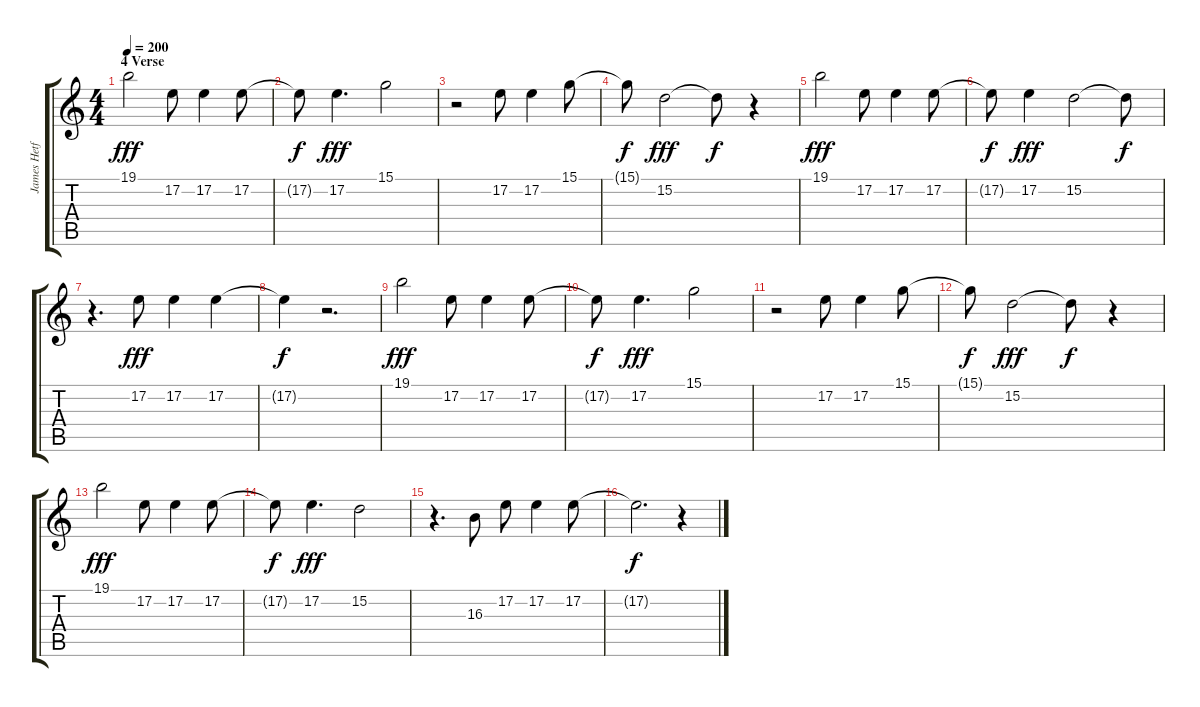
\track ("James Hetfield (Voice)" "James Hetf") {instrument lead2sawtooth}
\staff {score tabs}
\tuning (E4 B3 G3 D3 A2 E2) {hide}
\ts (4 4)
\section ("" "4 Verse")
\tempo 200
\clef g2
\ks c
19.1.2{dy fff} 17.2.8 17.2.4 17.2.8 |
17.2{t}.8{dy f} 17.2.4{d dy fff} 15.1.2 |
r.2 17.2.8 17.2.4 15.1.8 |
15.1{t}.8{dy f} 15.2.2{dy fff} 15.2{t}.8{dy f} r.4 |
19.1.2{dy fff} 17.2.8 17.2.4 17.2.8 |
17.2{t}.8{dy f} 17.2.4{dy fff} 15.2.2 15.2{t}.8{dy f} |
r.4{d} 17.2.8{dy fff} 17.2.4 17.2.4 |
17.2{t}.4{dy f} r.2{d} |
19.1.2{dy fff} 17.2.8 17.2.4 17.2.8 |
17.2{t}.8{dy f} 17.2.4{d dy fff} 15.1.2 |
r.2 17.2.8 17.2.4 15.1.8 |
15.1{t}.8{dy f} 15.2.2{dy fff} 15.2{t}.8{dy f} r.4 |
19.1.2{dy fff} 17.2.8 17.2.4 17.2.8 |
17.2{t}.8{dy f} 17.2.4{d dy fff} 15.2.2 |
r.4{d} 16.3.8 17.2.8 17.2.4 17.2.8 |
17.2{t}.2{d dy f} r.4
